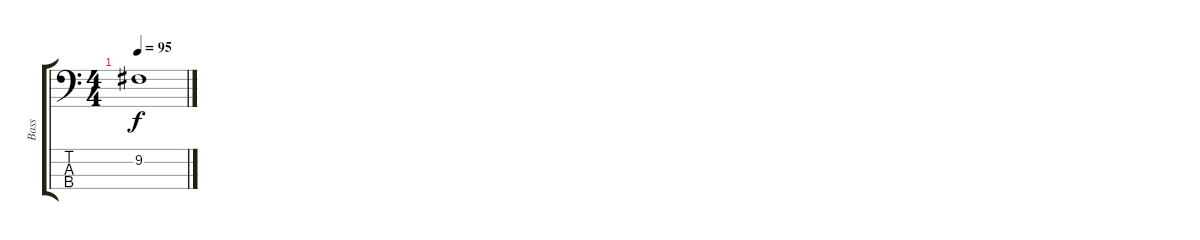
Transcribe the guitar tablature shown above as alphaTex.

\track ("Bass" "Bass") {instrument electricbasspick}
\staff {score tabs}
\tuning (D2 A1 E1 A0) {hide}
\ts (4 4)
\tempo 95
\clef f4
\ks c
9.2{t}.1{dy f}
